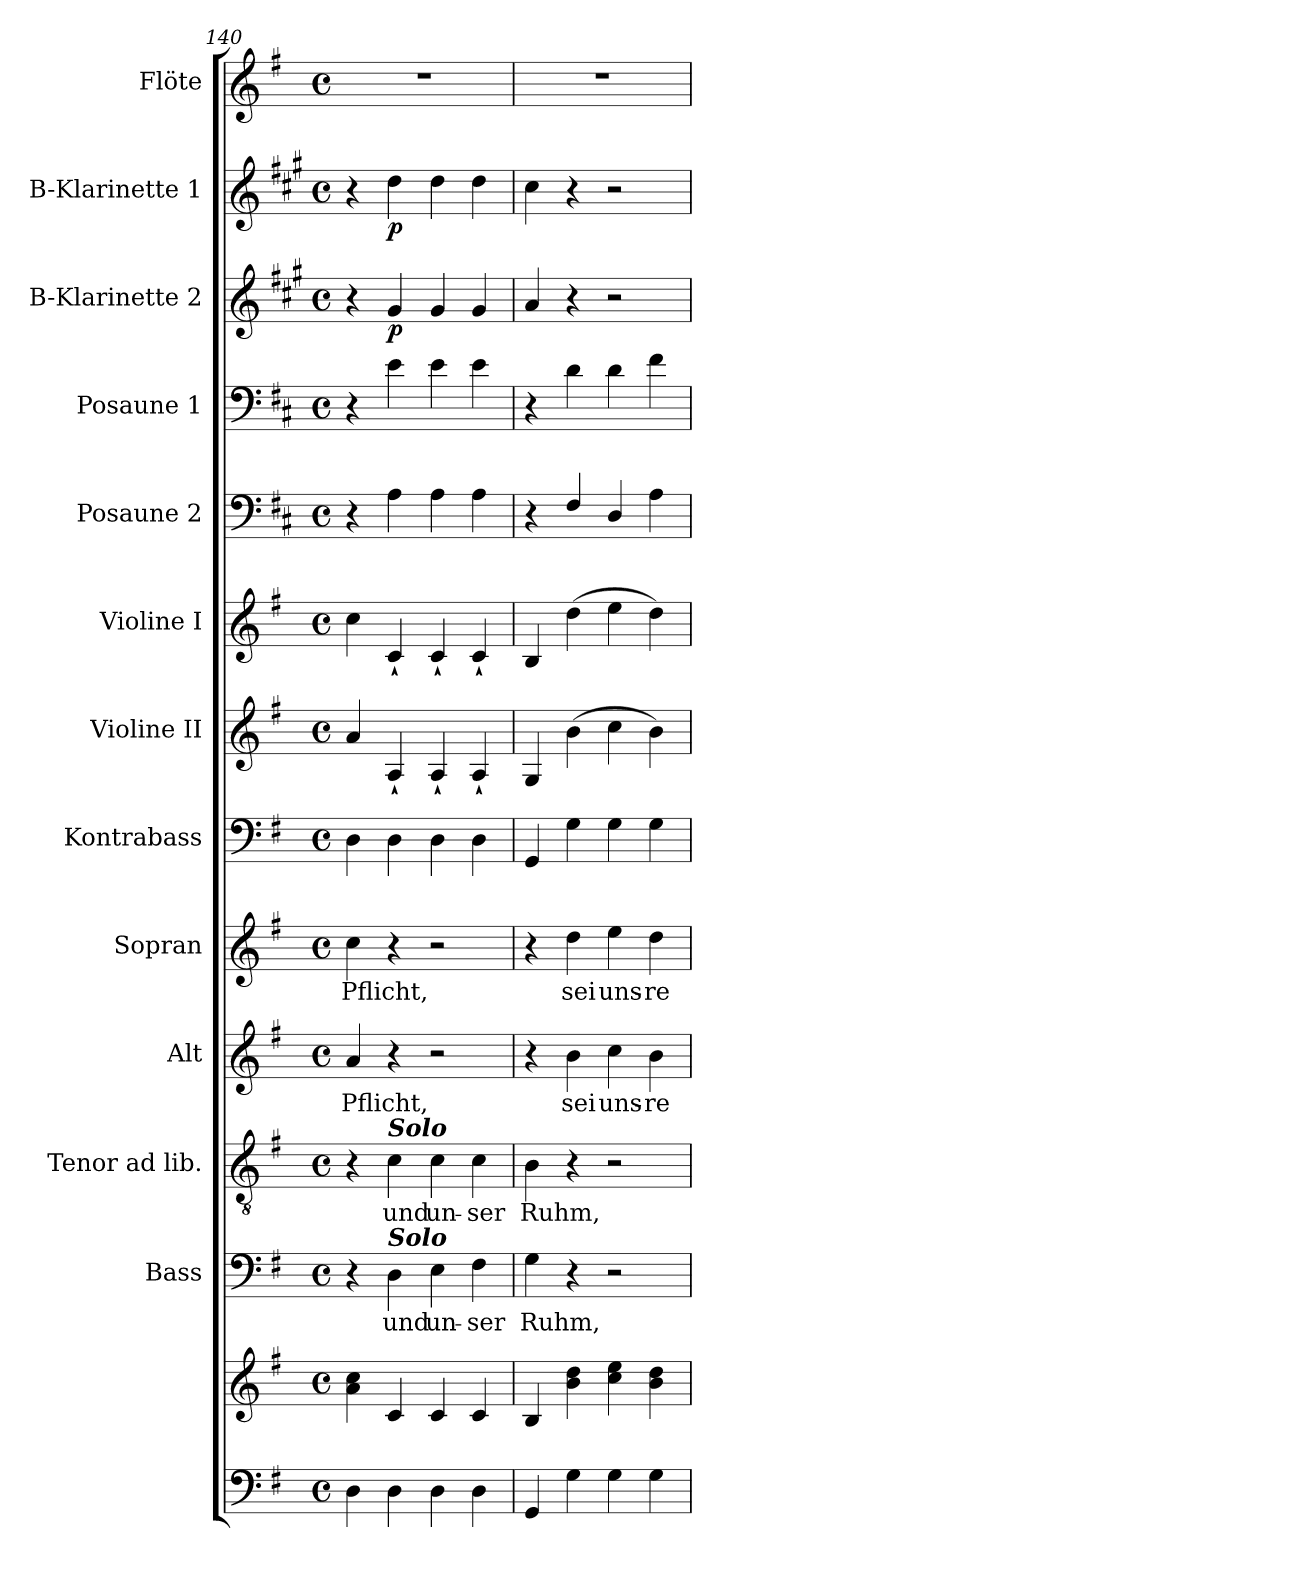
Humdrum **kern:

**kern	**kern	**kern	**text	**kern	**text	**kern	**text	**kern	**text	**kern	**kern	**kern	**kern	**kern	**kern	**dynam	**kern	**dynam	**kern
*part13	*part13	*part12	*part12	*part11	*part11	*part10	*part10	*part9	*part9	*part8	*part7	*part6	*part5	*part4	*part3	*part3	*part2	*part2	*part1
*staff14	*staff13	*staff12	*staff12	*staff11	*staff11	*staff10	*staff10	*staff9	*staff9	*staff8	*staff7	*staff6	*staff5	*staff4	*staff3	*staff3	*staff2	*staff2	*staff1
*	*	*I"Bass	*	*I"Tenor ad lib.	*	*I"Alt	*	*I"Sopran	*	*I"Kontrabass	*I"Violine II	*I"Violine I	*I"Posaune 2	*I"Posaune 1	*I"B-Klarinette 2	*	*I"B-Klarinette 1	*	*I"Flöte
*	*	*I'B.	*	*I'T.	*	*I'A.	*	*I'S.	*	*I'Kb.	*I'Vl. II	*I'Vl. I	*I'Pos 2	*I'Pos. 1	*I'B Kl. 2	*	*I'B Kl. 1	*	*I'Fl.
*clefF4	*clefG2	*clefF4	*	*clefGv2	*	*clefG2	*	*clefG2	*	*clefF4	*clefG2	*clefG2	*clefF4	*clefF4	*clefG2	*	*clefG2	*	*clefG2
*	*	*	*	*	*	*	*	*	*	*ITrd7c12	*	*	*ITrd4c7	*ITrd4c7	*ITrd1c2	*	*ITrd1c2	*	*
*k[f#]	*k[f#]	*k[f#]	*	*k[f#]	*	*k[f#]	*	*k[f#]	*	*k[f#]	*k[f#]	*k[f#]	*k[f#]	*k[f#]	*k[f#]	*	*k[f#]	*	*k[f#]
*G:	*G:	*G:	*	*G:	*	*G:	*	*G:	*	*G:	*G:	*G:	*G:	*G:	*G:	*	*G:	*	*G:
*M4/4	*M4/4	*M4/4	*	*M4/4	*	*M4/4	*	*M4/4	*	*M4/4	*M4/4	*M4/4	*M4/4	*M4/4	*M4/4	*	*M4/4	*	*M4/4
*met(c)	*met(c)	*met(c)	*	*met(c)	*	*met(c)	*	*met(c)	*	*met(c)	*met(c)	*met(c)	*met(c)	*met(c)	*met(c)	*	*met(c)	*	*met(c)
=140	=140	=140	=140	=140	=140	=140	=140	=140	=140	=140	=140	=140	=140	=140	=140	=140	=140	=140	=140
!	!	!	!	!	!	!	!LO:LY:b	!	!LO:LY:b	!	!	!	!	!	!	!	!	!	!
4D\	4a\ 4cc\	4r	.	4r	.	4a/	Pflicht,	4cc\	Pflicht,	4DD\	4a/	4cc\	4r	4r	4r	.	4r	.	1r
!	!	!	!	!LO:TX:a:Bi:t=Solo	!	!	!	!	!	!	!	!	!	!	!	!	!	!	!
!	!	!LO:TX:a:Bi:t=Solo	!	!	!	!	!	!	!	!	!	!	!	!	!	!	!	!	!
!	!	!	!LO:LY:b	!	!LO:LY:b	!	!	!	!	!	!	!	!	!	!	!LO:DY:b	!	!LO:DY:b	!
4D\	4c/	4D\	und	4c\	und	4r	.	4r	.	4DD\	4A`</	4c`</	4D\	4A\	4f#/	p	4cc\	p	.
!	!	!	!LO:LY:b	!	!LO:LY:b	!	!	!	!	!	!	!	!	!	!	!	!	!	!
4D\	4c/	4E\	un-	4c\	un-	2r	.	2r	.	4DD\	4A`</	4c`</	4D\	4A\	4f#/	.	4cc\	.	.
!	!	!	!LO:LY:b	!	!LO:LY:b	!	!	!	!	!	!	!	!	!	!	!	!	!	!
4D\	4c/	4F#\	-ser	4c\	-ser	.	.	.	.	4DD\	4A`</	4c`</	4D\	4A\	4f#/	.	4cc\	.	.
=141	=141	=141	=141	=141	=141	=141	=141	=141	=141	=141	=141	=141	=141	=141	=141	=141	=141	=141	=141
!	!	!	!LO:LY:b	!	!LO:LY:b	!	!	!	!	!	!	!	!	!	!	!	!	!	!
4GG/	4B/	4G\	Ruhm,	4B\	Ruhm,	4r	.	4r	.	4GGG/	4G/	4B/	4r	4r	4g/	.	4b\	.	1r
!	!	!	!	!	!	!	!LO:LY:b	!	!LO:LY:b	!	!	!	!	!	!	!	!	!	!
4G\	4b\ 4dd\	4r	.	4r	.	4b\	sei	4dd\	sei	4GG\	(>4b\	(>4dd\	4BB/	4G\	4r	.	4r	.	.
!	!	!	!	!	!	!	!LO:LY:b	!	!LO:LY:b	!	!	!	!	!	!	!	!	!	!
4G\	4cc\ 4ee\	2r	.	2r	.	4cc\	uns-	4ee\	uns-	4GG\	4cc\	4ee\	4GG/	4G\	2r	.	2r	.	.
!	!	!	!	!	!	!	!LO:LY:b	!	!LO:LY:b	!	!	!	!	!	!	!	!	!	!
4G\	4b\ 4dd\	.	.	.	.	4b\	-re	4dd\	-re	4GG\	4b\)	4dd\)	4D\	4B\	.	.	.	.	.
=	=	=	=	=	=	=	=	=	=	=	=	=	=	=	=	=	=	=	=
*-	*-	*-	*-	*-	*-	*-	*-	*-	*-	*-	*-	*-	*-	*-	*-	*-	*-	*-	*-
